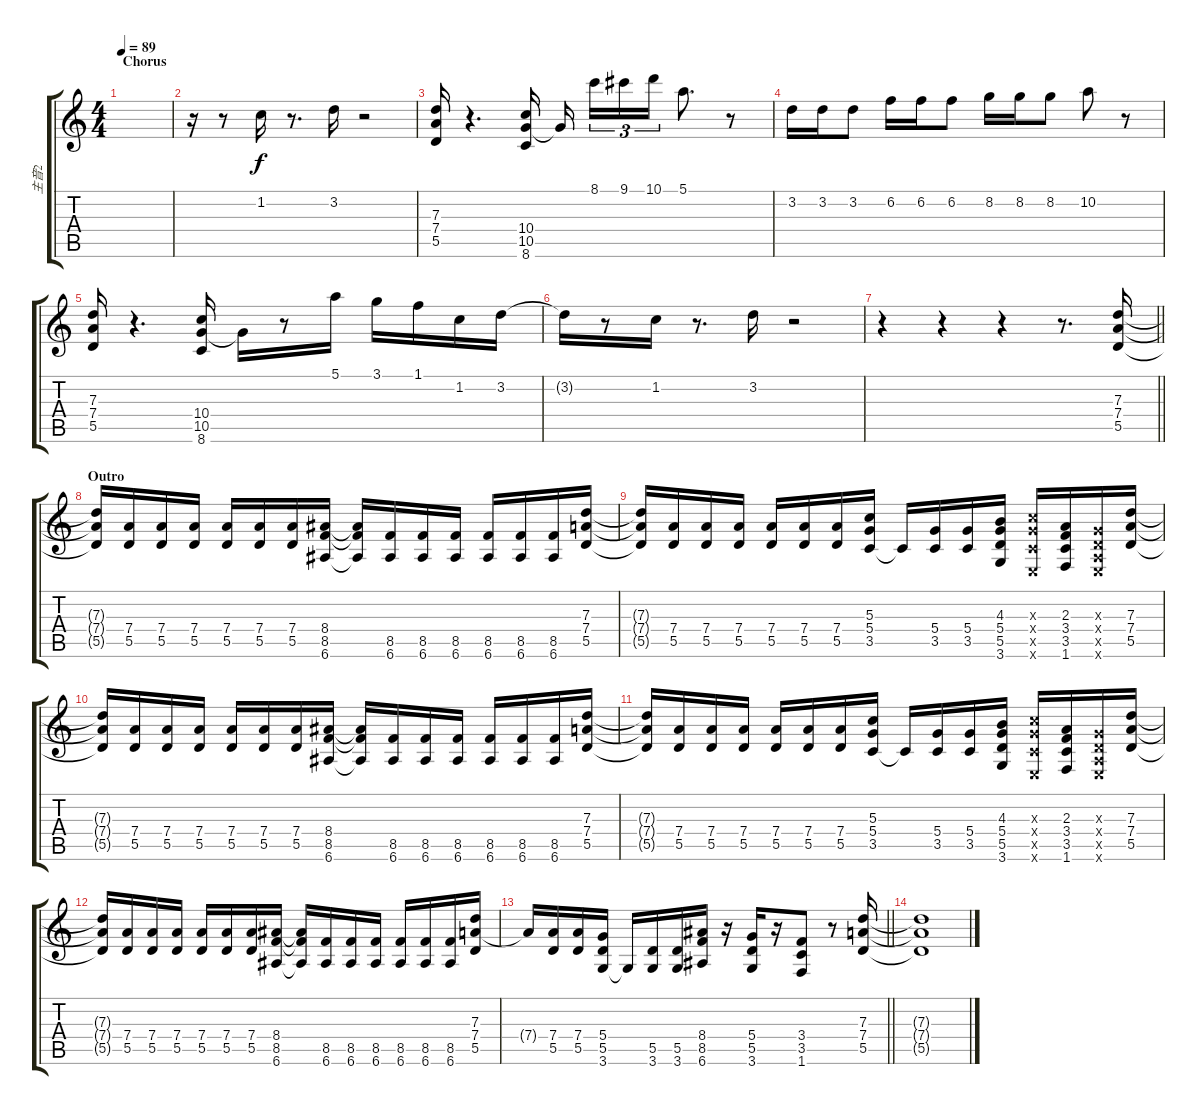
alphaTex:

\track ("主音2" "主音2") {instrument distortionguitar}
\staff {score tabs}
\tuning (E4 B3 G3 D3 A2 E2) {hide}
\ts (4 4)
\section ("" "Chorus")
\tempo 89
\clef g2
\ks c
|
r.16 r.8 1.2.16 r.8{d} 3.2.16 r.2 |
(7.3 7.4 5.5).16 r.4{d} (10.4 10.5 8.6).16 10.5{t}.16{beam splitsecondary} 8.1.16{tu (3 2)} 9.1.16{tu (3 2)} 10.1.16{tu (3 2)} 5.1.8{d} r.8 |
3.2.16 3.2.16 3.2.8 6.2.16 6.2.16 6.2.8 8.2.16 8.2.16 8.2.8 10.2.8 r.8 |
(7.3 7.4 5.5).16 r.4{d} (10.4 10.5 8.6).16 10.5{t}.16 r.8 5.1.16 3.1.16 1.1.16 1.2.16 3.2.16 |
3.2{t}.16 r.8 1.2.16 r.8{d} 3.2.16 r.2 |
\barLineRight lightlight
r.4 r.4 r.4 r.8{d} (7.3 7.4 5.5).16 |
\section ("" "Outro")
(7.3{t} 7.4{t} 5.5{t}).16 (7.4 5.5).16 (7.4 5.5).16 (7.4 5.5).16 (7.4 5.5).16 (7.4 5.5).16 (7.4 5.5).16 (8.4 8.5 6.6).16 (8.4{t} 8.5{t} 6.6{t}).16 (8.5 6.6).16 (8.5 6.6).16 (8.5 6.6).16 (8.5 6.6).16 (8.5 6.6).16 (8.5 6.6).16 (7.3 7.4 5.5).16 |
(7.3{t} 7.4{t} 5.5{t}).16 (7.4 5.5).16 (7.4 5.5).16 (7.4 5.5).16 (7.4 5.5).16 (7.4 5.5).16 (7.4 5.5).16 (5.3 5.4 3.5).16 3.5{t}.16 (5.4 3.5).16 (5.4 3.5).16 (4.3 5.4 5.5 3.6).16 (5.3{x} 5.4{x} 3.5{x} 0.6{x}).16 (2.3 3.4 3.5 1.6).16 (0.3{x} 0.4{x} 0.5{x} 0.6{x}).16 (7.3 7.4 5.5).16 |
(7.3{t} 7.4{t} 5.5{t}).16 (7.4 5.5).16 (7.4 5.5).16 (7.4 5.5).16 (7.4 5.5).16 (7.4 5.5).16 (7.4 5.5).16 (8.4 8.5 6.6).16 (8.4{t} 8.5{t} 6.6{t}).16 (8.5 6.6).16 (8.5 6.6).16 (8.5 6.6).16 (8.5 6.6).16 (8.5 6.6).16 (8.5 6.6).16 (7.3 7.4 5.5).16 |
(7.3{t} 7.4{t} 5.5{t}).16 (7.4 5.5).16 (7.4 5.5).16 (7.4 5.5).16 (7.4 5.5).16 (7.4 5.5).16 (7.4 5.5).16 (5.3 5.4 3.5).16 3.5{t}.16 (5.4 3.5).16 (5.4 3.5).16 (4.3 5.4 5.5 3.6).16 (5.3{x} 5.4{x} 3.5{x} 0.6{x}).16 (2.3 3.4 3.5 1.6).16 (0.3{x} 0.4{x} 0.5{x} 0.6{x}).16 (7.3 7.4 5.5).16 |
(7.3{t} 7.4{t} 5.5{t}).16 (7.4 5.5).16 (7.4 5.5).16 (7.4 5.5).16 (7.4 5.5).16 (7.4 5.5).16 (7.4 5.5).16 (8.4 8.5 6.6).16 (8.4{t} 8.5{t} 6.6{t}).16 (8.5 6.6).16 (8.5 6.6).16 (8.5 6.6).16 (8.5 6.6).16 (8.5 6.6).16 (8.5 6.6).16 (7.3 7.4 5.5).16 |
\barLineRight lightlight
7.4{t}.16 (7.4 5.5).16 (7.4 5.5).16 (5.4 5.5 3.6).16 3.6{t}.16 (5.5 3.6).16 (5.5 3.6).16 (8.4 8.5 6.6).16 r.16 (5.4 5.5 3.6).16 r.16 (3.4 3.5 1.6).8 r.8 (7.3 7.4 5.5).16 |
(7.3{t} 7.4{t} 5.5{t}).1
